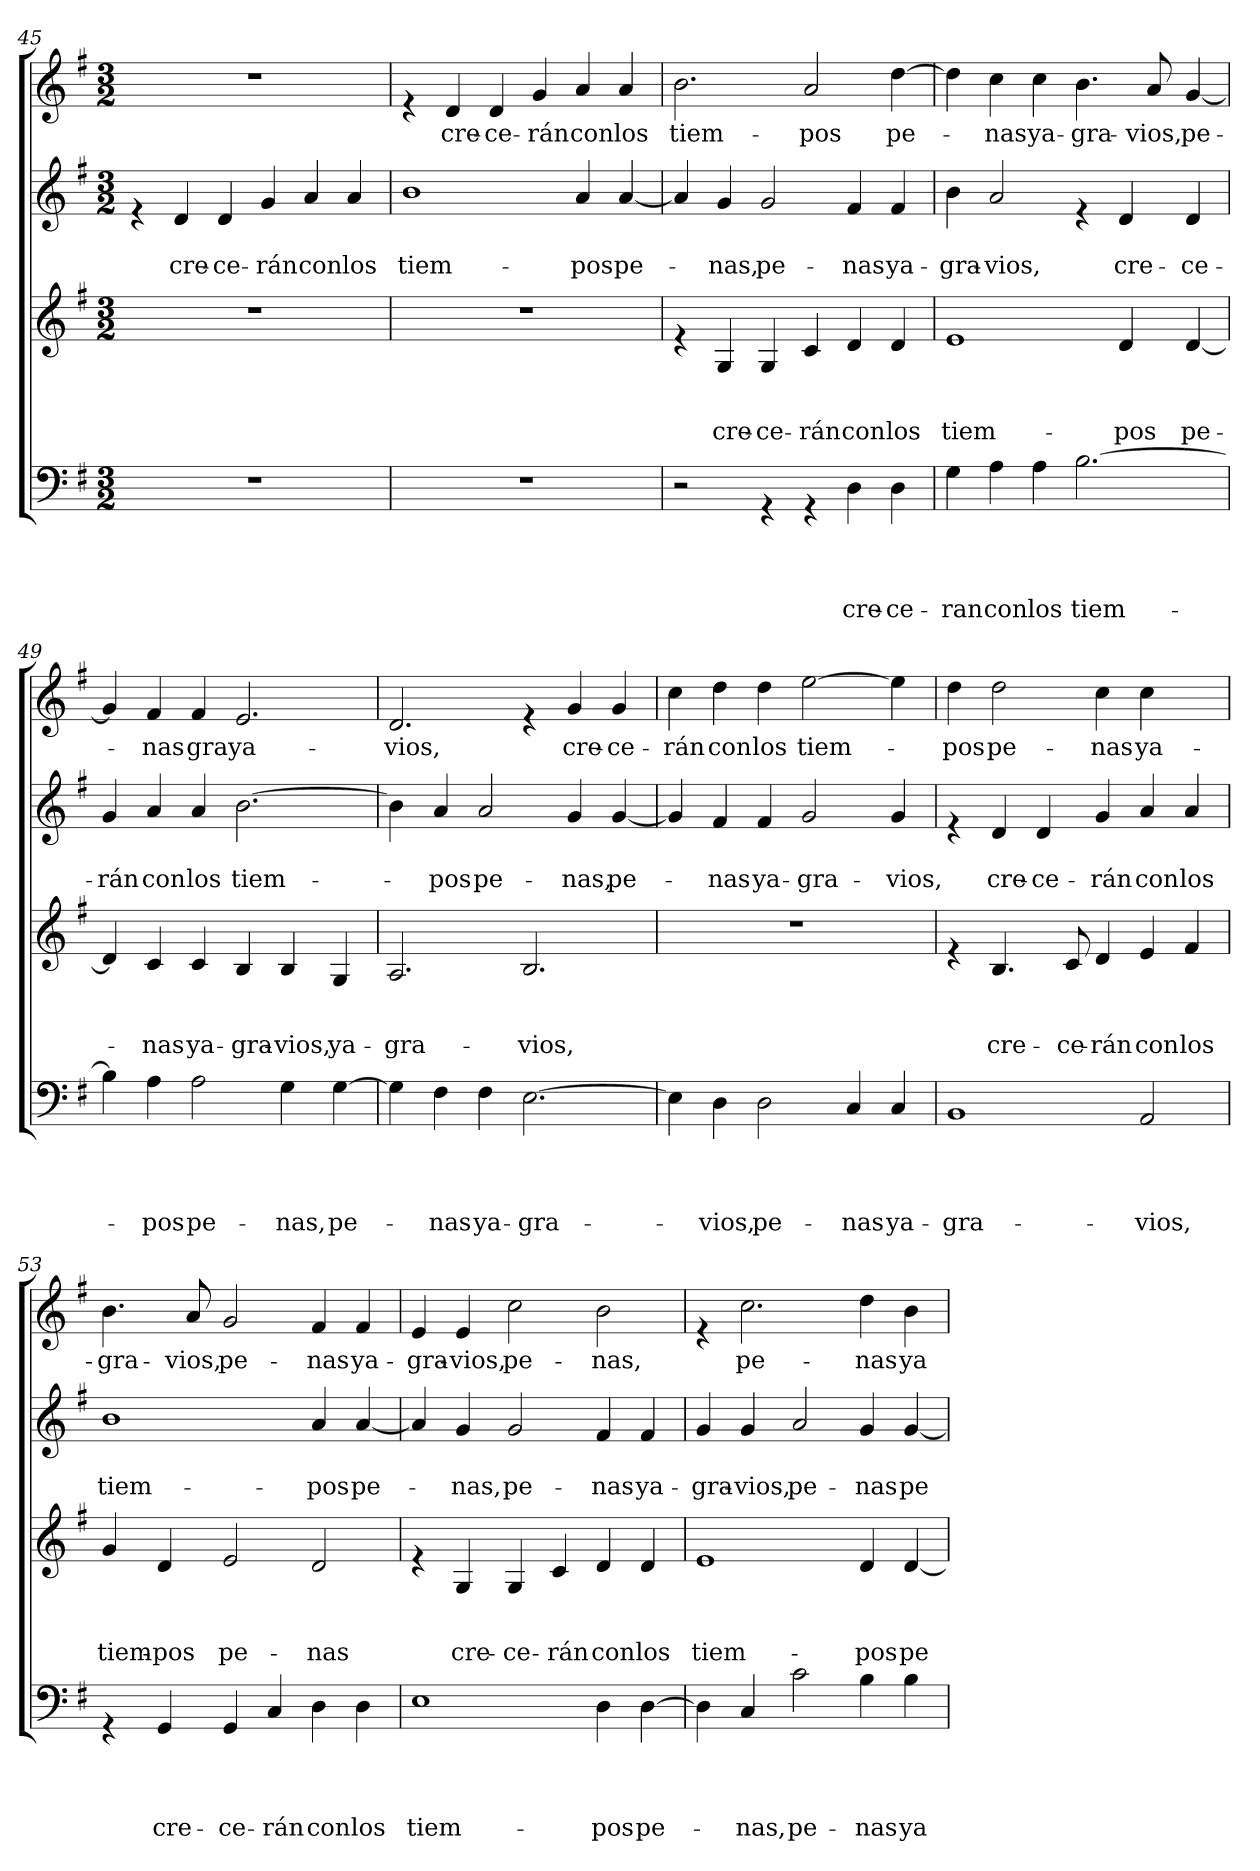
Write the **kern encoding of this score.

**kern	**text	**text	**text	**text	**kern	**text	**text	**text	**kern	**text	**text	**kern	**text
*part4	*part4	*part4	*part4	*part4	*part3	*part3	*part3	*part3	*part2	*part2	*part2	*part1	*part1
*staff4	*staff4	*staff4	*staff4	*staff4	*staff3	*staff3	*staff3	*staff3	*staff2	*staff2	*staff2	*staff1	*staff1
!!LO:LB:g=z
*clefF4	*	*	*	*	*clefG2	*	*	*	*clefG2	*	*	*clefG2	*
*k[f#]	*	*	*	*	*k[f#]	*	*	*	*k[f#]	*	*	*k[f#]	*
*G:	*	*	*	*	*G:	*	*	*	*G:	*	*	*G:	*
*M3/2	*	*	*	*	*M3/2	*	*	*	*M3/2	*	*	*M3/2	*
=45	=45	=45	=45	=45	=45	=45	=45	=45	=45	=45	=45	=45	=45
!LO:N:vis=1	!	!	!	!	!LO:N:vis=1	!	!	!	!	!	!	!LO:N:vis=1	!
1.r	.	.	.	.	1.r	.	.	.	4re	.	.	1.r	.
!	!	!	!	!	!	!	!	!	!	!	!LO:LY:b	!	!
.	.	.	.	.	.	.	.	.	4d/	.	cre-	.	.
!	!	!	!	!	!	!	!	!	!	!	!LO:LY:b	!	!
.	.	.	.	.	.	.	.	.	4d/	.	-ce-	.	.
!	!	!	!	!	!	!	!	!	!	!	!LO:LY:b	!	!
.	.	.	.	.	.	.	.	.	4g/	.	-rán	.	.
!	!	!	!	!	!	!	!	!	!	!	!LO:LY:b	!	!
.	.	.	.	.	.	.	.	.	4a/	.	con	.	.
!	!	!	!	!	!	!	!	!	!	!	!LO:LY:b	!	!
.	.	.	.	.	.	.	.	.	4a/	.	los	.	.
=46	=46	=46	=46	=46	=46	=46	=46	=46	=46	=46	=46	=46	=46
!LO:N:vis=1	!	!	!	!	!LO:N:vis=1	!	!	!	!	!	!LO:LY:b	!	!
1.r	.	.	.	.	1.r	.	.	.	1b	.	tiem-	4re	.
!	!	!	!	!	!	!	!	!	!	!	!	!	!LO:LY:b
.	.	.	.	.	.	.	.	.	.	.	.	4d/	cre-
!	!	!	!	!	!	!	!	!	!	!	!	!	!LO:LY:b
.	.	.	.	.	.	.	.	.	.	.	.	4d/	-ce-
!	!	!	!	!	!	!	!	!	!	!	!	!	!LO:LY:b
.	.	.	.	.	.	.	.	.	.	.	.	4g/	-rán
!	!	!	!	!	!	!	!	!	!	!	!LO:LY:b	!	!LO:LY:b
.	.	.	.	.	.	.	.	.	4a/	.	-pos	4a/	con
!	!	!	!	!	!	!	!	!	!	!	!LO:LY:b	!	!LO:LY:b
.	.	.	.	.	.	.	.	.	[<4a/	.	pe-	4a/	los
=47	=47	=47	=47	=47	=47	=47	=47	=47	=47	=47	=47	=47	=47
!	!	!	!	!	!	!	!	!	!	!	!	!	!LO:LY:b
2r	.	.	.	.	4re	.	.	.	4a/]	.	.	2.b\	tiem-
!	!	!	!	!	!	!	!	!LO:LY:b	!	!	!LO:LY:b	!	!
.	.	.	.	.	4G/	.	.	cre-	4g/	.	-nas,	.	.
!	!	!	!	!	!	!	!	!LO:LY:b	!	!	!LO:LY:b	!	!
4rGG	.	.	.	.	4G/	.	.	-ce-	2g/	.	pe-	.	.
!	!	!	!	!	!	!	!	!LO:LY:b	!	!	!	!	!LO:LY:b
4rGG	.	.	.	.	4c/	.	.	-rán	.	.	.	2a/	-pos
!	!	!	!	!LO:LY:b	!	!	!	!LO:LY:b	!	!	!LO:LY:b	!	!
4D\	.	.	.	cre-	4d/	.	.	con	4f#/	.	-nas	.	.
!	!	!	!	!LO:LY:b	!	!	!	!LO:LY:b	!	!	!LO:LY:b	!	!LO:LY:b
4D\	.	.	.	-ce-	4d/	.	.	los	4f#/	.	ya-	[>4dd\	pe-
=48	=48	=48	=48	=48	=48	=48	=48	=48	=48	=48	=48	=48	=48
!	!	!	!	!LO:LY:b	!	!	!	!LO:LY:b	!	!	!LO:LY:b	!	!
4G\	.	.	.	-ran	1e	.	.	tiem-	4b\	.	-gra-	4dd\]	.
!	!	!	!	!LO:LY:b	!	!	!	!	!	!	!LO:LY:b	!	!LO:LY:b
4A\	.	.	.	con	.	.	.	.	2a/	.	-vios,	4cc\	-nas
!	!	!	!	!LO:LY:b	!	!	!	!	!	!	!	!	!LO:LY:b
4A\	.	.	.	los	.	.	.	.	.	.	.	4cc\	ya-
!	!	!	!	!LO:LY:b	!	!	!	!	!	!	!	!	!LO:LY:b
[>2.B\	.	.	.	tiem-	.	.	.	.	4re	.	.	4.b\	-gra-
!	!	!	!	!	!	!	!	!LO:LY:b	!	!	!LO:LY:b	!	!
.	.	.	.	.	4d/	.	.	-pos	4d/	.	cre-	.	.
!	!	!	!	!	!	!	!	!	!	!	!	!	!LO:LY:b
.	.	.	.	.	.	.	.	.	.	.	.	8a/	-vios,
!	!	!	!	!	!	!	!	!LO:LY:b	!	!	!LO:LY:b	!	!LO:LY:b
.	.	.	.	.	[<4d/	.	.	pe-	4d/	.	-ce-	[<4g/	pe-
!!LO:LB:g=z
=49	=49	=49	=49	=49	=49	=49	=49	=49	=49	=49	=49	=49	=49
!	!	!	!	!	!	!	!	!	!	!	!LO:LY:b	!	!
4B\]	.	.	.	.	4d/]	.	.	.	4g/	.	-rán	4g/]	.
!	!	!	!	!LO:LY:b	!	!	!	!LO:LY:b	!	!	!LO:LY:b	!	!LO:LY:b
4A\	.	.	.	-pos	4c/	.	.	-nas	4a/	.	con	4f#/	-nas
!	!	!	!	!LO:LY:b	!	!	!	!LO:LY:b	!	!	!LO:LY:b	!	!LO:LY:b
2A\	.	.	.	pe-	4c/	.	.	ya-	4a/	.	los	4f#/	graya-
!	!	!	!	!	!	!	!	!LO:LY:b	!	!	!LO:LY:b	!	!
.	.	.	.	.	4B/	.	.	-gra-	[>2.b\	.	tiem-	2.e/	.
!	!	!	!	!LO:LY:b	!	!	!	!LO:LY:b	!	!	!	!	!
4G\	.	.	.	-nas,	4B/	.	.	-vios,	.	.	.	.	.
!	!	!	!	!LO:LY:b	!	!	!	!LO:LY:b	!	!	!	!	!
[>4G\	.	.	.	pe-	4G/	.	.	ya-	.	.	.	.	.
!!LO:PB:g=z
=50	=50	=50	=50	=50	=50	=50	=50	=50	=50	=50	=50	=50	=50
!	!	!	!	!	!	!	!	!LO:LY:b	!	!	!	!	!LO:LY:b
4G\]	.	.	.	.	2.A/	.	.	-gra-	4b\]	.	.	2.d/	-vios,
!	!	!	!	!LO:LY:b	!	!	!	!	!	!	!LO:LY:b	!	!
4F#\	.	.	.	-nas	.	.	.	.	4a/	.	-pos	.	.
!	!	!	!	!LO:LY:b	!	!	!	!	!	!	!LO:LY:b	!	!
4F#\	.	.	.	ya-	.	.	.	.	2a/	.	pe-	.	.
!	!	!	!	!LO:LY:b	!	!	!	!LO:LY:b	!	!	!	!	!
[>2.E\	.	.	.	-gra-	2.B/	.	.	-vios,	.	.	.	4re	.
!	!	!	!	!	!	!	!	!	!	!	!LO:LY:b	!	!LO:LY:b
.	.	.	.	.	.	.	.	.	4g/	.	-nas,	4g/	cre-
!	!	!	!	!	!	!	!	!	!	!	!LO:LY:b	!	!LO:LY:b
.	.	.	.	.	.	.	.	.	[<4g/	.	pe-	4g/	-ce-
=51	=51	=51	=51	=51	=51	=51	=51	=51	=51	=51	=51	=51	=51
!	!	!	!	!	!LO:N:vis=1	!	!	!	!	!	!	!	!LO:LY:b
4E\]	.	.	.	.	1.r	.	.	.	4g/]	.	.	4cc\	-rán
!	!	!	!	!LO:LY:b	!	!	!	!	!	!	!LO:LY:b	!	!LO:LY:b
4D\	.	.	.	-vios,	.	.	.	.	4f#/	.	-nas	4dd\	con
!	!	!	!	!LO:LY:b	!	!	!	!	!	!	!LO:LY:b	!	!LO:LY:b
2D\	.	.	.	pe-	.	.	.	.	4f#/	.	ya-	4dd\	los
!	!	!	!	!	!	!	!	!	!	!	!LO:LY:b	!	!LO:LY:b
.	.	.	.	.	.	.	.	.	2g/	.	-gra-	[>2ee\	tiem-
!	!	!	!	!LO:LY:b	!	!	!	!	!	!	!	!	!
4C/	.	.	.	-nas	.	.	.	.	.	.	.	.	.
!	!	!	!	!LO:LY:b	!	!	!	!	!	!	!LO:LY:b	!	!
4C/	.	.	.	ya-	.	.	.	.	4g/	.	-vios,	4ee\]	.
=52	=52	=52	=52	=52	=52	=52	=52	=52	=52	=52	=52	=52	=52
!	!	!	!	!LO:LY:b	!	!	!	!	!	!	!	!	!LO:LY:b
1BB	.	.	.	-gra-	4re	.	.	.	4re	.	.	4dd\	-pos
!	!	!	!	!	!	!	!	!LO:LY:b	!	!	!LO:LY:b	!	!LO:LY:b
.	.	.	.	.	4.B/	.	.	cre-	4d/	.	cre-	2dd\	pe-
!	!	!	!	!	!	!	!	!	!	!	!LO:LY:b	!	!
.	.	.	.	.	.	.	.	.	4d/	.	-ce-	.	.
!	!	!	!	!	!	!	!	!LO:LY:b	!	!	!	!	!
.	.	.	.	.	8c/	.	.	-ce-	.	.	.	.	.
!	!	!	!	!	!	!	!	!LO:LY:b	!	!	!LO:LY:b	!	!LO:LY:b
.	.	.	.	.	4d/	.	.	-rán	4g/	.	-rán	4cc\	-nas
!	!	!	!	!LO:LY:b	!	!	!	!LO:LY:b	!	!	!LO:LY:b	!	!LO:LY:b
2AA/	.	.	.	-vios,	4e/	.	.	con	4a/	.	con	4cc\	ya-
!	!	!	!	!	!	!	!	!LO:LY:b	!	!	!LO:LY:b	!	!
.	.	.	.	.	4f#/	.	.	los	4a/	.	los	4ryy	.
!!LO:LB:g=z
=53	=53	=53	=53	=53	=53	=53	=53	=53	=53	=53	=53	=53	=53
!	!	!	!	!	!	!	!	!LO:LY:b	!	!	!LO:LY:b	!	!LO:LY:b
4rGG	.	.	.	.	4g/	.	.	tiem-	1b	.	tiem-	4.b\	-gra-
!	!	!	!	!LO:LY:b	!	!	!	!LO:LY:b	!	!	!	!	!
4GG/	.	.	.	cre-	4d/	.	.	-pos	.	.	.	.	.
!	!	!	!	!	!	!	!	!	!	!	!	!	!LO:LY:b
.	.	.	.	.	.	.	.	.	.	.	.	8a/	-vios,
!	!	!	!	!LO:LY:b	!	!	!	!LO:LY:b	!	!	!	!	!LO:LY:b
4GG/	.	.	.	-ce-	2e/	.	.	pe-	.	.	.	2g/	pe-
!	!	!	!	!LO:LY:b	!	!	!	!	!	!	!	!	!
4C/	.	.	.	-rán	.	.	.	.	.	.	.	.	.
!	!	!	!	!LO:LY:b	!	!	!	!LO:LY:b	!	!	!LO:LY:b	!	!LO:LY:b
4D\	.	.	.	con	2d/	.	.	-nas	4a/	.	-pos	4f#/	-nas
!	!	!	!	!LO:LY:b	!	!	!	!	!	!	!LO:LY:b	!	!LO:LY:b
4D\	.	.	.	los	.	.	.	.	[<4a/	.	pe-	4f#/	ya-
=54	=54	=54	=54	=54	=54	=54	=54	=54	=54	=54	=54	=54	=54
!	!	!	!	!LO:LY:b	!	!	!	!	!	!	!	!	!LO:LY:b
1E	.	.	.	tiem-	4re	.	.	.	4a/]	.	.	4e/	-gra-
!	!	!	!	!	!	!	!	!LO:LY:b	!	!	!LO:LY:b	!	!LO:LY:b
.	.	.	.	.	4G/	.	.	cre-	4g/	.	-nas,	4e/	-vios,
!	!	!	!	!	!	!	!	!LO:LY:b	!	!	!LO:LY:b	!	!LO:LY:b
.	.	.	.	.	4G/	.	.	-ce-	2g/	.	pe-	2cc\	pe-
!	!	!	!	!	!	!	!	!LO:LY:b	!	!	!	!	!
.	.	.	.	.	4c/	.	.	-rán	.	.	.	.	.
!	!	!	!	!LO:LY:b	!	!	!	!LO:LY:b	!	!	!LO:LY:b	!	!LO:LY:b
4D\	.	.	.	-pos	4d/	.	.	con	4f#/	.	-nas	2b\	-nas,
!	!	!	!	!LO:LY:b	!	!	!	!LO:LY:b	!	!	!LO:LY:b	!	!
[>4D\	.	.	.	pe-	4d/	.	.	los	4f#/	.	ya-	.	.
=55	=55	=55	=55	=55	=55	=55	=55	=55	=55	=55	=55	=55	=55
!	!	!	!	!	!	!	!	!LO:LY:b	!	!	!LO:LY:b	!	!
4D\]	.	.	.	.	1e	.	.	tiem-	4g/	.	-gra-	4re	.
!	!	!	!	!LO:LY:b	!	!	!	!	!	!	!LO:LY:b	!	!LO:LY:b
4C/	.	.	.	-nas,	.	.	.	.	4g/	.	-vios,	2.cc\	pe-
!	!	!	!	!LO:LY:b	!	!	!	!	!	!	!LO:LY:b	!	!
2c\	.	.	.	pe-	.	.	.	.	2a/	.	pe-	.	.
!	!	!	!	!LO:LY:b	!	!	!	!LO:LY:b	!	!	!LO:LY:b	!	!LO:LY:b
4B\	.	.	.	-nas	4d/	.	.	-pos	4g/	.	-nas	4dd\	-nas
!	!	!	!	!LO:LY:b	!	!	!	!LO:LY:b	!	!	!LO:LY:b	!	!LO:LY:b
4B\	.	.	.	ya-	[<4d/	.	.	pe-	[<4g/	.	pe-	4b\	ya-
=	=	=	=	=	=	=	=	=	=	=	=	=	=
*-	*-	*-	*-	*-	*-	*-	*-	*-	*-	*-	*-	*-	*-
